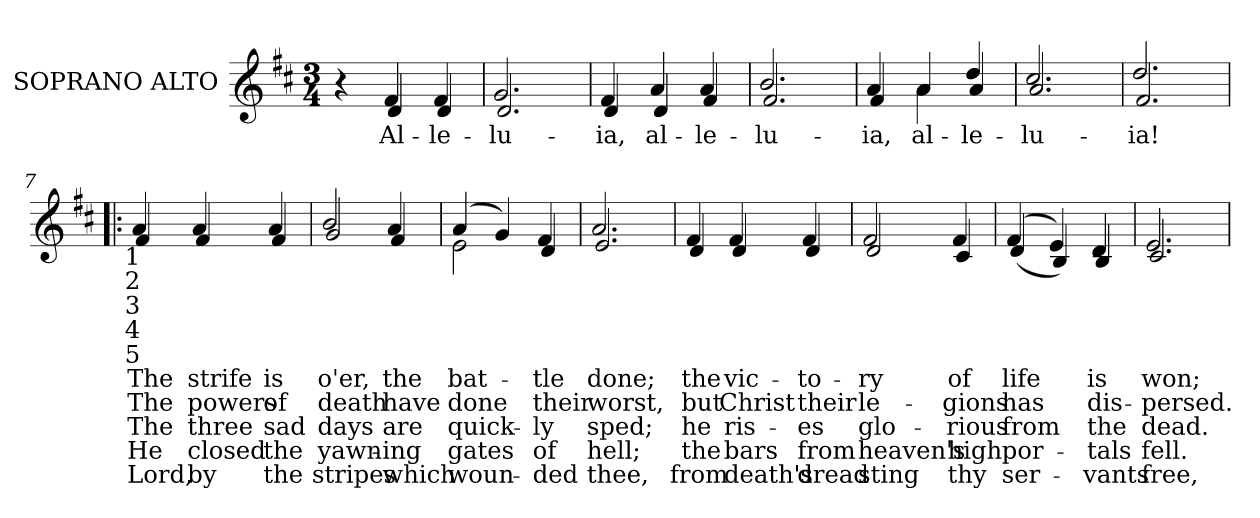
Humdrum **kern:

**kern	**text	**text	**text	**text	**text
*part1	*part1	*part1	*part1	*part1	*part1
*staff1	*staff1	*staff1	*staff1	*staff1	*staff1
*I"SOPRANO ALTO	*	*	*	*	*
*I'S. A.	*	*	*	*	*
!!LO:PB:g=z
*clefG2	*	*	*	*	*
*k[f#c#]	*	*	*	*	*
*D:	*	*	*	*	*
*M3/4	*	*	*	*	*
=	=	=	=	=	=
*^	*	*	*	*	*
4r	4ryy	.	.	.	.	.
!	!	!LO:LY:b:color=#000000	!	!	!	!
4f#i/	4di/	Al-	.	.	.	.
!	!	!LO:LY:b:color=#000000	!	!	!	!
4f#i/	4di/	-le-	.	.	.	.
=1	=1	=1	=1	=1	=1	=1
!	!	!LO:LY:b:color=#000000	!	!	!	!
2.gi/	2.di/	-lu-	.	.	.	.
=2	=2	=2	=2	=2	=2	=2
!	!	!LO:LY:b:color=#000000	!	!	!	!
4f#i/	4di/	-ia,	.	.	.	.
!	!	!LO:LY:b:color=#000000	!	!	!	!
4ai/	4di/	al-	.	.	.	.
!	!	!LO:LY:b:color=#000000	!	!	!	!
4ai/	4f#i/	-le-	.	.	.	.
=3	=3	=3	=3	=3	=3	=3
!	!	!LO:LY:b:color=#000000	!	!	!	!
2.bi/	2.f#i/	-lu-	.	.	.	.
=4	=4	=4	=4	=4	=4	=4
!	!	!LO:LY:b:color=#000000	!	!	!	!
4ai/	4f#i/	-ia,	.	.	.	.
!	!	!LO:LY:b:color=#000000	!	!	!	!
4ai/	4ai\	al-	.	.	.	.
!	!	!LO:LY:b:color=#000000	!	!	!	!
4ddi/	4ai/	-le-	.	.	.	.
=5	=5	=5	=5	=5	=5	=5
!	!	!LO:LY:b:color=#000000	!	!	!	!
2.cc#i/	2.ai/	-lu-	.	.	.	.
=6	=6	=6	=6	=6	=6	=6
!	!	!LO:LY:b:color=#000000	!	!	!	!
2.ddi/	2.f#i/	-ia!	.	.	.	.
!!LO:LB:g=z	!!
=7!|:	=7!|:	=7!|:	=7!|:	=7!|:	=7!|:	=7!|:
!LO:TX:b:cj:t=1	!	!	!	!	!	!
!LO:TX:b:cj:t=2	!	!	!	!	!	!
!LO:TX:b:cj:t=3	!	!	!	!	!	!
!LO:TX:b:cj:t=4	!	!	!	!	!	!
!LO:TX:b:cj:t=5	!	!	!	!	!	!
!	!	!LO:LY:b:color=#000000	!LO:LY:b:color=#000000	!LO:LY:b:color=#000000	!LO:LY:b:color=#000000	!LO:LY:b:color=#000000
4ai/	4f#i/	The	The	The	He	Lord,
!	!	!LO:LY:b:color=#000000	!LO:LY:b:color=#000000	!LO:LY:b:color=#000000	!LO:LY:b:color=#000000	!LO:LY:b:color=#000000
4ai/	4f#i/	strife	powers	three	closed	by
!	!	!LO:LY:b:color=#000000	!LO:LY:b:color=#000000	!LO:LY:b:color=#000000	!LO:LY:b:color=#000000	!LO:LY:b:color=#000000
4ai/	4f#i/	is	of	sad	the	the
=8	=8	=8	=8	=8	=8	=8
!	!	!LO:LY:b:color=#000000	!LO:LY:b:color=#000000	!LO:LY:b:color=#000000	!LO:LY:b:color=#000000	!LO:LY:b:color=#000000
2bi/	2gi/	o'er,	death	days	yawn-	stripes
!	!	!LO:LY:b:color=#000000	!LO:LY:b:color=#000000	!LO:LY:b:color=#000000	!LO:LY:b:color=#000000	!LO:LY:b:color=#000000
4ai/	4f#i/	the	have	are	-ing	which
=9	=9	=9	=9	=9	=9	=9
!	!	!LO:LY:b:color=#000000	!LO:LY:b:color=#000000	!LO:LY:b:color=#000000	!LO:LY:b:color=#000000	!LO:LY:b:color=#000000
(4ai/	2ei\	bat-	done	quick-	gates	woun-
4gi/)	.	.	.	.	.	.
!	!	!LO:LY:b:color=#000000	!LO:LY:b:color=#000000	!LO:LY:b:color=#000000	!LO:LY:b:color=#000000	!LO:LY:b:color=#000000
4f#i/	4di/	-tle	their	-ly	of	-ded
=10	=10	=10	=10	=10	=10	=10
!	!	!LO:LY:b:color=#000000	!LO:LY:b:color=#000000	!LO:LY:b:color=#000000	!LO:LY:b:color=#000000	!LO:LY:b:color=#000000
2.ai/	2.ei/	done;	worst,	sped;	hell;	thee,
=11	=11	=11	=11	=11	=11	=11
!	!	!LO:LY:b:color=#000000	!LO:LY:b:color=#000000	!LO:LY:b:color=#000000	!LO:LY:b:color=#000000	!LO:LY:b:color=#000000
4f#i/	4di/	the	but	he	the	from
!	!	!LO:LY:b:color=#000000	!LO:LY:b:color=#000000	!LO:LY:b:color=#000000	!LO:LY:b:color=#000000	!LO:LY:b:color=#000000
4f#i/	4di/	vic-	Christ	ris-	bars	death's
!	!	!LO:LY:b:color=#000000	!LO:LY:b:color=#000000	!LO:LY:b:color=#000000	!LO:LY:b:color=#000000	!LO:LY:b:color=#000000
4f#i/	4di/	-to-	their	-es	from	dread
!!LO:LB:g=z	!!
=12	=12	=12	=12	=12	=12	=12
!	!	!LO:LY:b:color=#000000	!LO:LY:b:color=#000000	!LO:LY:b:color=#000000	!LO:LY:b:color=#000000	!LO:LY:b:color=#000000
2f#i/	2di/	-ry	le-	glo-	heaven's	sting
!	!	!LO:LY:b:color=#000000	!LO:LY:b:color=#000000	!LO:LY:b:color=#000000	!LO:LY:b:color=#000000	!LO:LY:b:color=#000000
4f#i/	4c#i/	of	-gions	-rious	high	thy
=13	=13	=13	=13	=13	=13	=13
!	!	!LO:LY:b:color=#000000	!LO:LY:b:color=#000000	!LO:LY:b:color=#000000	!LO:LY:b:color=#000000	!LO:LY:b:color=#000000
(4f#i/	(4di/	life	has	from	por-	ser-
4ei/)	4Bi/)	.	.	.	.	.
!	!	!LO:LY:b:color=#000000	!LO:LY:b:color=#000000	!LO:LY:b:color=#000000	!LO:LY:b:color=#000000	!LO:LY:b:color=#000000
4di/	4Bi/	is	dis-	the	-tals	-vants
=14	=14	=14	=14	=14	=14	=14
!	!	!LO:LY:b:color=#000000	!LO:LY:b:color=#000000	!LO:LY:b:color=#000000	!LO:LY:b:color=#000000	!LO:LY:b:color=#000000
2.ei/	2.c#i/	won;	-persed.	dead.	fell.	free,
*v	*v	*	*	*	*	*
=	=	=	=	=	=
*-	*-	*-	*-	*-	*-
